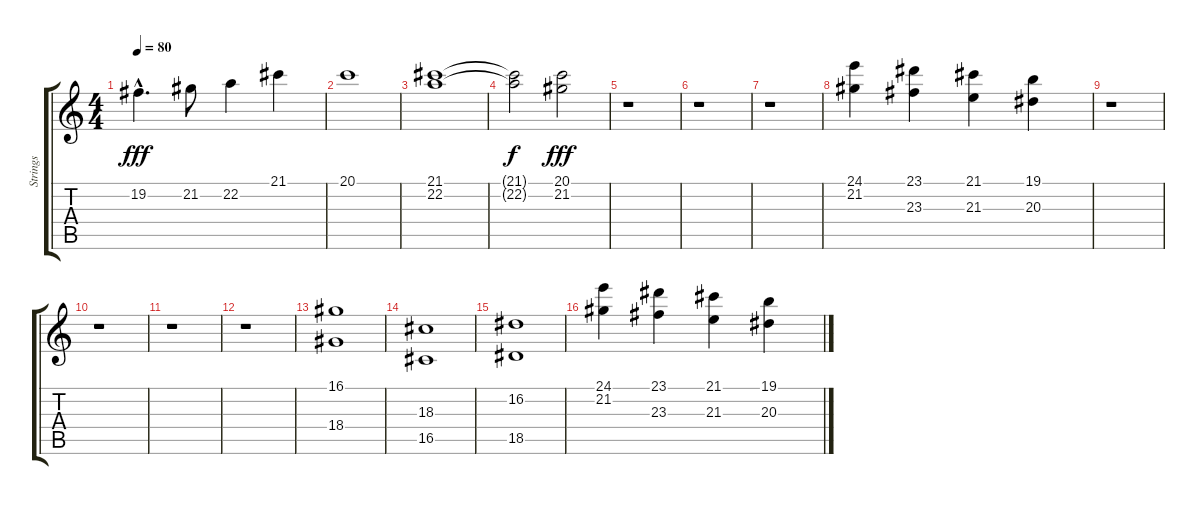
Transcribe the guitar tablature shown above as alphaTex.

\track ("Strings" "Strings") {instrument stringensemble1}
\staff {score tabs}
\tuning (E4 B3 G3 D3 A2 E2) {hide}
\ts (4 4)
\tempo 80
\clef g2
\ks c
19.2{hac}.4{d dy fff} 21.2.8 22.2.4 21.1.4 |
20.1.1 |
(21.1 22.2).1 |
(21.1{t} 22.2{t}).2{dy f} (20.1 21.2).2{dy fff} |
r.1 |
r.1 |
r.1 |
(24.1 21.2).4 (23.1 23.3).4 (21.1 21.3).4 (19.1 20.3).4 |
r.1 |
r.1 |
r.1 |
r.1 |
(16.1 18.4).1 |
(18.3 16.5).1 |
(16.2 18.5).1 |
(24.1 21.2).4 (23.1 23.3).4 (21.1 21.3).4 (19.1 20.3).4
